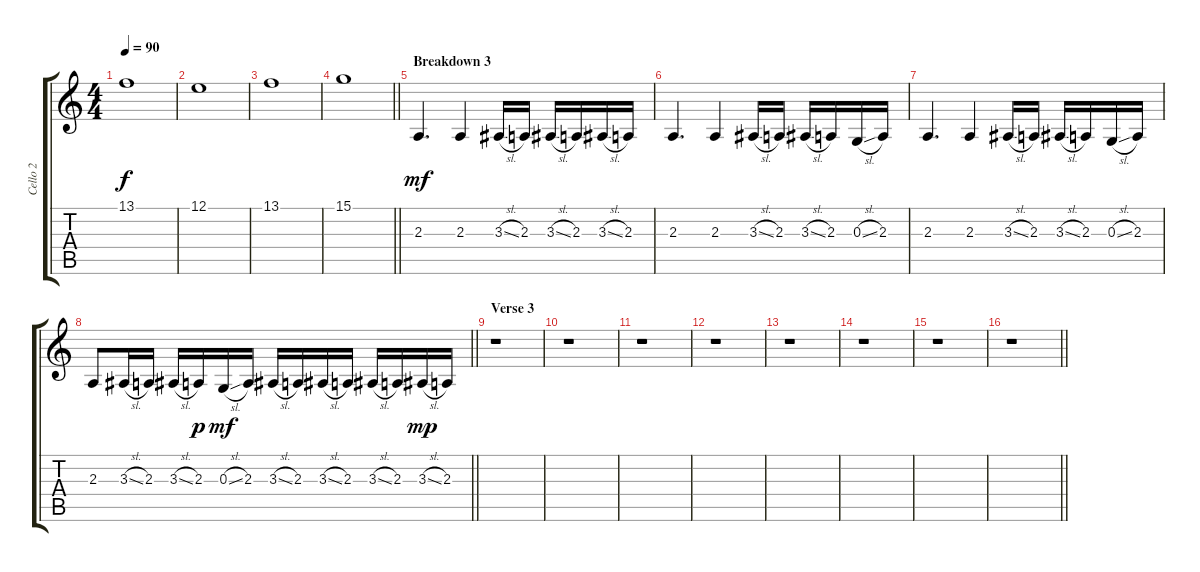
\track ("Cello 2" "Cello 2") {instrument cello}
\staff {score tabs}
\tuning (E4 B3 G3 D3 A2 E2) {hide}
\ts (4 4)
\tempo 90
\clef g2
\ks c
13.1.1{dy f} |
12.1.1 |
13.1.1 |
\barLineRight lightlight
15.1.1 |
\section ("" "Breakdown 3")
2.3.4{d dy mf volume 12 instrument cello} 2.3.4 3.3{sl}.16 2.3.16 3.3{sl}.16 2.3.16 3.3{sl}.16 2.3.16 |
2.3.4{d} 2.3.4 3.3{sl}.16 2.3.16 3.3{sl}.16 2.3.16 0.3{sl}.16 2.3.16 |
2.3.4{d} 2.3.4 3.3{sl}.16 2.3.16 3.3{sl}.16 2.3.16 0.3{sl}.16 2.3.16 |
\barLineRight lightlight
2.3.8 3.3{sl}.16 2.3.16 3.3{sl}.16 2.3.16{dy p} 0.3{sl}.16{dy mf} 2.3.16 3.3{sl}.16 2.3.16 3.3{sl}.16 2.3.16 3.3{sl}.16 2.3.16 3.3{sl}.16{dy mp} 2.3.16 |
\section ("" "Verse 3")
r.1 |
r.1 |
r.1 |
r.1 |
r.1 |
r.1 |
r.1 |
\barLineRight lightlight
r.1
